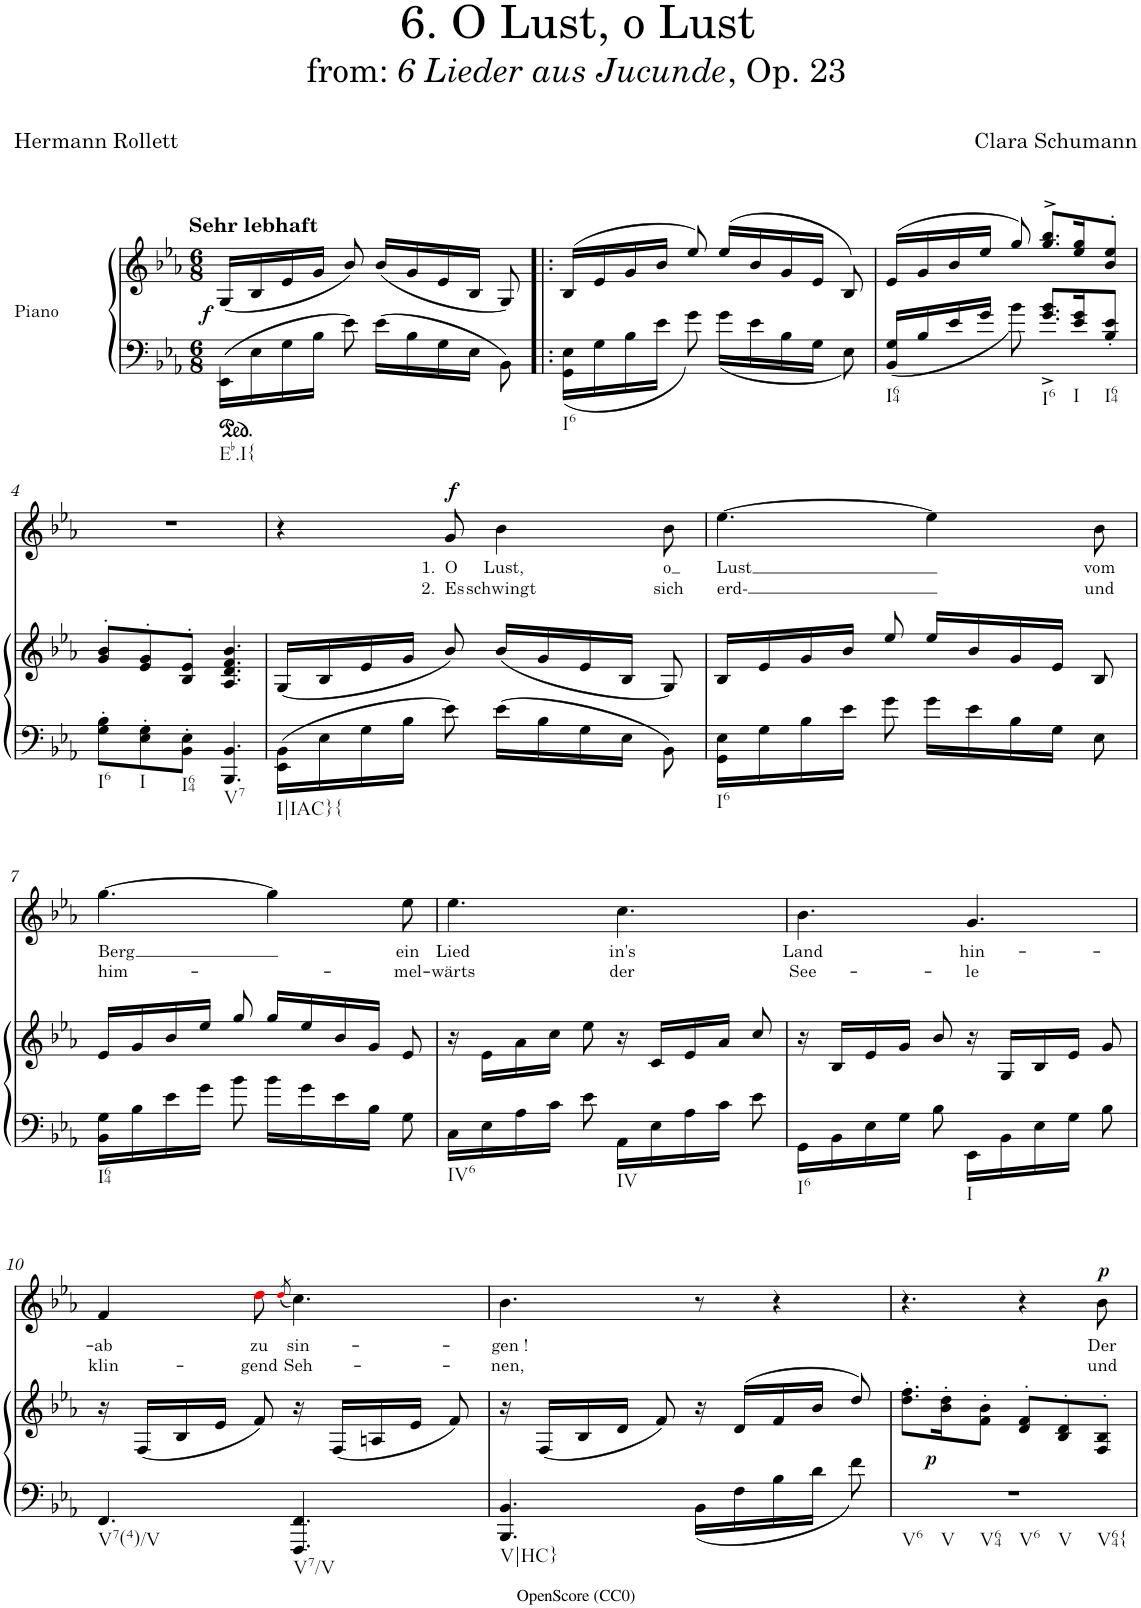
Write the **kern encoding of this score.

**kern	**kern	**dynam	**kern	**text	**text	**dynam
*part2	*part2	*part2	*part1	*part1	*part1	*part1
*staff3	*staff2	*staff2/3	*staff1	*staff1	*staff1	*staff1
*I"Piano	*	*	*I"Voice	*	*	*
*I'Pno	*	*	*	*	*	*
*clefF4	*clefG2	*	*clefG2	*	*	*
*k[b-e-a-]	*k[b-e-a-]	*	*k[b-e-a-]	*	*	*
*M6/8	*M6/8	*	*M6/8	*	*	*
=1	=1	=1	=1	=1	=1	=1
!	!	!	!LO:TX:a:B:t=Sehr lebhaft	!	!	!
!LO:TX:b:t=Eb.I{	!	!	!	!	!	!
!	!	!LO:DY:b	!	!	!	!
16EE-\ 16BB-\LL	(16G/LL	f	2.r	.	.	.
16E-\	16B-/	.	.	.	.	.
16G\	16e-/	.	.	.	.	.
16B-\JJ	16g/JJ	.	.	.	.	.
8e-\	8b-/)	.	.	.	.	.
16e-\LL	(16b-/LL	.	.	.	.	.
16B-\	16g/	.	.	.	.	.
16G\	16e-/	.	.	.	.	.
16E-\JJ	16B-/JJ	.	.	.	.	.
8BB-\	8G/)	.	.	.	.	.
=2!|:	=2!|:	=2!|:	=2!|:	=2!|:	=2!|:	=2!|:
!LO:TX:b:t=I6	!	!	!	!	!	!
16GG\ 16E-\LL	(>16B-/LL	.	2.r	.	.	.
16G\	16e-/	.	.	.	.	.
16B-\	16g/	.	.	.	.	.
16e-\JJ	16b-/JJ	.	.	.	.	.
8g\	8ee-/)	.	.	.	.	.
16g\LL	(>16ee-/LL	.	.	.	.	.
16e-\	16b-/	.	.	.	.	.
16B-\	16g/	.	.	.	.	.
16G\JJ	16e-/JJ	.	.	.	.	.
8E-\	8B-/)	.	.	.	.	.
=3	=3	=3	=3	=3	=3	=3
!LO:TX:b:t=I64	!	!	!	!	!	!
16BB-/ 16G/LL	(>16e-/LL	.	2.r	.	.	.
16B-/	16g/	.	.	.	.	.
16e-/	16b-/	.	.	.	.	.
16g/JJ	16ee-/JJ	.	.	.	.	.
8b-\	8gg/)	.	.	.	.	.
!LO:TX:b:t=I6	!	!	!	!	!	!
8.g/^< 8.b-/^<L	8.gg/^> 8.bb-/^>L	.	.	.	.	.
!LO:TX:b:t=I	!	!	!	!	!	!
16e-/ 16g/K	16ee-/ 16gg/K	.	.	.	.	.
!LO:TX:b:t=I64	!	!	!	!	!	!
8B-/'< 8e-/'<J	8b-/'> 8ee-/'>J	.	.	.	.	.
!!LO:LB:g=z
=4	=4	=4	=4	=4	=4	=4
!LO:TX:b:t=I6	!	!	!	!	!	!
8G\' 8B-\'L	8g/'> 8b-/'>L	.	2.r	.	.	.
!LO:TX:b:t=I	!	!	!	!	!	!
8E-\' 8G\'	8e-/'> 8g/'>	.	.	.	.	.
!LO:TX:b:t=I64	!	!	!	!	!	!
8BB-\' 8E-\'J	8B-/'> 8e-/'>J	.	.	.	.	.
!LO:TX:b:t=V7	!	!	!	!	!	!
4.BBB-/ 4.BB-/	4.A-/ 4.d/ 4.f/ 4.b-/	.	.	.	.	.
=5	=5	=5	=5	=5	=5	=5
!LO:TX:b:t=I|IAC}{	!	!	!	!	!	!
16EE-\ 16BB-\LL	(16G/LL	.	4r	.	.	.
16E-\	16B-/	.	.	.	.	.
16G\	16e-/	.	.	.	.	.
16B-\JJ	16g/JJ	.	.	.	.	.
!	!	!	!	!LO:LY:b	!LO:LY:b	!LO:DY:a
8e-\	8b-/)	.	8g/	1. O	2. Es	f
!	!	!	!	!LO:LY:b	!LO:LY:b	!
16e-\LL	(16b-/LL	.	4b-\	Lust,	schwingt	.
16B-\	16g/	.	.	.	.	.
16G\	16e-/	.	.	.	.	.
16E-\JJ	16B-/JJ	.	.	.	.	.
!	!	!	!	!LO:LY:b	!LO:LY:b	!
8BB-\	8G/)	.	8b-\	o	sich	.
=6	=6	=6	=6	=6	=6	=6
!LO:TX:b:t=I6	!	!	!	!	!	!
!	!	!	!	!LO:LY:b	!LO:LY:b	!
16GG\ 16E-\LL	16B-/LL	.	[4.ee-\	Lust	erd-	.
16G\	16e-/	.	.	.	.	.
16B-\	16g/	.	.	.	.	.
16e-\JJ	16b-/JJ	.	.	.	.	.
8g\	8ee-/	.	.	.	.	.
16g\LL	16ee-/LL	.	4ee-\]	.	.	.
16e-\	16b-/	.	.	.	.	.
16B-\	16g/	.	.	.	.	.
16G\JJ	16e-/JJ	.	.	.	.	.
!	!	!	!	!LO:LY:b	!LO:LY:b	!
8E-\	8B-/	.	8b-\	vom	und	.
!!LO:LB:g=z
=7	=7	=7	=7	=7	=7	=7
!LO:TX:b:t=I64	!	!	!	!	!	!
!	!	!	!	!LO:LY:b	!LO:LY:b	!
16BB-\ 16G\LL	16e-/LL	.	[4.gg\	-Berg	him-	.
16B-\	16g/	.	.	.	.	.
16e-\	16b-/	.	.	.	.	.
16g\JJ	16ee-/JJ	.	.	.	.	.
8b-\	8gg/	.	.	.	.	.
16b-\LL	16gg/LL	.	4gg\]	.	.	.
16g\	16ee-/	.	.	.	.	.
16e-\	16b-/	.	.	.	.	.
16B-\JJ	16g/JJ	.	.	.	.	.
!	!	!	!	!LO:LY:b	!LO:LY:b	!
8G\	8e-/	.	8ee-\	ein	-mel-	.
=8	=8	=8	=8	=8	=8	=8
!LO:TX:b:t=IV6	!	!	!	!	!	!
!	!	!	!	!LO:LY:b	!LO:LY:b	!
16C\LL	16r	.	4.ee-\	Lied	-wärts	.
16E-\	16e-\LL	.	.	.	.	.
16A-\	16a-\	.	.	.	.	.
16c\JJ	16cc\JJ	.	.	.	.	.
8e-\	8ee-\	.	.	.	.	.
!LO:TX:b:t=IV	!	!	!	!	!	!
!	!	!	!	!LO:LY:b	!LO:LY:b	!
16AA-\LL	16r	.	4.cc\	in's	der	.
16E-\	16c/LL	.	.	.	.	.
16A-\	16e-/	.	.	.	.	.
16c\JJ	16a-/JJ	.	.	.	.	.
8e-\	8cc/	.	.	.	.	.
=9	=9	=9	=9	=9	=9	=9
!LO:TX:b:t=I6	!	!	!	!	!	!
!	!	!	!	!LO:LY:b	!LO:LY:b	!
16GG\LL	16r	.	4.b-\	Land	See-	.
16BB-\	16B-/LL	.	.	.	.	.
16E-\	16e-/	.	.	.	.	.
16G\JJ	16g/JJ	.	.	.	.	.
8B-\	8b-/	.	.	.	.	.
!LO:TX:b:t=I	!	!	!	!	!	!
!	!	!	!	!LO:LY:b	!LO:LY:b	!
16EE-\LL	16r	.	4.g/	hin-	-le	.
16BB-\	16G/LL	.	.	.	.	.
16E-\	16B-/	.	.	.	.	.
16G\JJ	16e-/JJ	.	.	.	.	.
8B-\	8g/	.	.	.	.	.
!!LO:LB:g=z
=10	=10	=10	=10	=10	=10	=10
!LO:TX:b:t=V7(4)/V	!	!	!	!	!	!
!	!	!	!	!LO:LY:b	!LO:LY:b	!
4.FF/	16r	.	4f/	-ab	klin-	.
.	(16F/LL	.	.	.	.	.
.	16B-/	.	.	.	.	.
.	16e-/JJ	.	.	.	.	.
!	!	!	!	!LO:LY:b	!LO:LY:b	!
.	8f/)	.	8ddi\	zu	-gend	.
.	.	.	(8qddi/	.	.	.
!LO:TX:b:t=V7/V	!	!	!	!	!	!
!	!	!	!	!LO:LY:b	!LO:LY:b	!
4.FFF/ 4.FF/	16r	.	4.cc\)	sin-	Seh-	.
.	(16F/LL	.	.	.	.	.
.	16An/	.	.	.	.	.
.	16e-/JJ	.	.	.	.	.
.	8f/)	.	.	.	.	.
=11	=11	=11	=11	=11	=11	=11
!LO:TX:b:t=V|HC}	!	!	!	!	!	!
!	!	!	!	!LO:LY:b	!LO:LY:b	!
4.BBB-/ 4.BB-/	16r	.	4.b-\	-gen !	-nen,	.
.	(16F/LL	.	.	.	.	.
.	16B-/	.	.	.	.	.
.	16d/JJ	.	.	.	.	.
.	8f/)	.	.	.	.	.
16BB-\LL	16r	.	8r	.	.	.
16F\	(>16d/LL	.	.	.	.	.
16B-\	16f/	.	4r	.	.	.
16d\JJ	16b-/JJ	.	.	.	.	.
8f\	8dd/)	.	.	.	.	.
=12	=12	=12	=12	=12	=12	=12
!LO:TX:b:t=V6	!	!	!	!	!	!
!LO:TX:b:t=V	!	!	!	!	!	!
!LO:TX:b:t=V64	!	!	!	!	!	!
!LO:TX:b:t=V6	!	!	!	!	!	!
!LO:TX:b:t=V	!	!	!	!	!	!
!LO:TX:b:t=V64{	!	!	!	!	!	!
2.r	8.dd\' 8.ff\'L	.	4.r	.	.	.
!	!	!LO:DY:b	!	!	!	!
.	16b-\' 16dd\'K	p	.	.	.	.
.	8f\'> 8b-\'>J	.	.	.	.	.
.	8d/'> 8f/'>L	.	4r	.	.	.
.	8B-/'> 8d/'>	.	.	.	.	.
!	!	!	!	!LO:LY:b	!LO:LY:b	!LO:DY:a
.	8F/'> 8B-/'>J	.	8b-\	Der	und	p
=	=	=	=	=	=	=
*-	*-	*-	*-	*-	*-	*-
